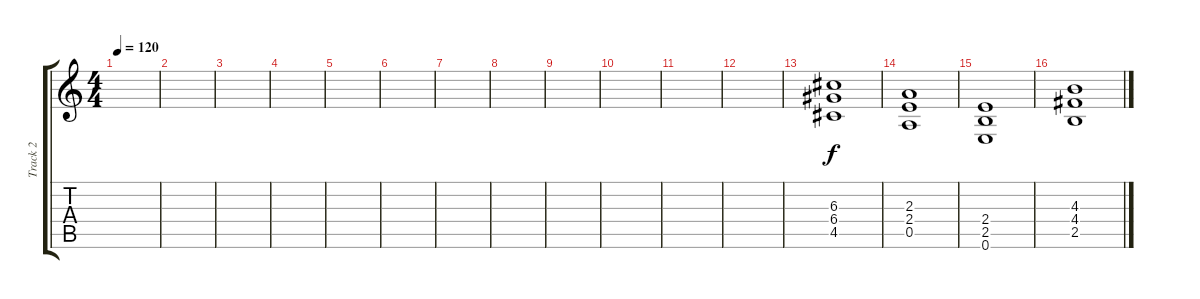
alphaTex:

\track ("Track 2" "Track 2") {instrument overdrivenguitar}
\staff {score tabs}
\tuning (E4 B3 G3 D3 A2 E2) {hide}
\ts (4 4)
\tempo 120
\clef g2
\ks c
|
|
|
|
|
|
|
|
|
|
|
|
(6.3 6.4 4.5).1 |
(2.3 2.4 0.5).1 |
(2.4 2.5 0.6).1 |
(4.3 4.4 2.5).1
